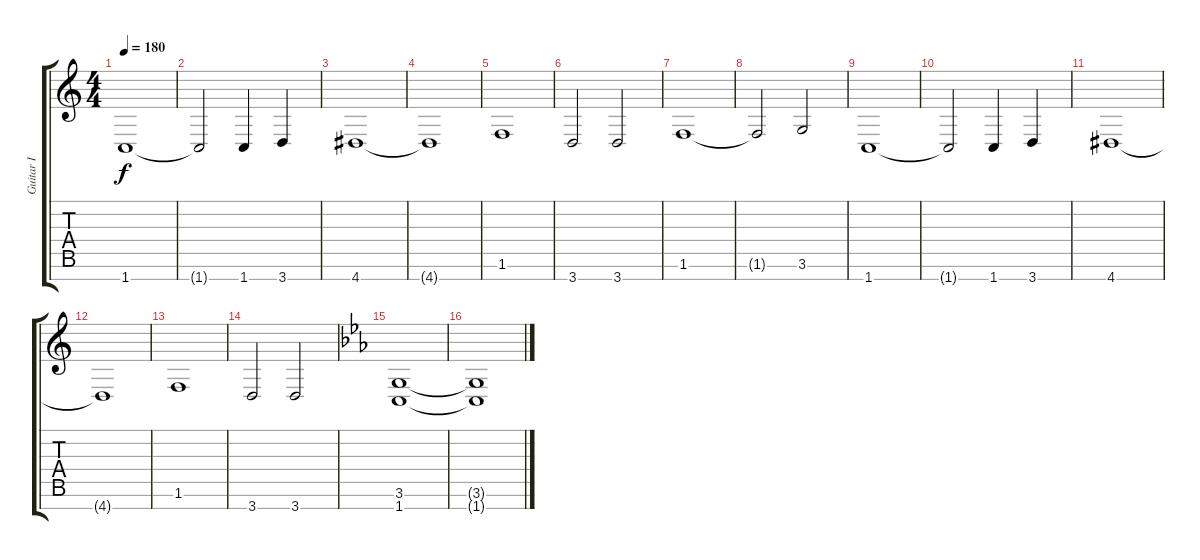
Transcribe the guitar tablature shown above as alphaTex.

\track ("Guitar I" "Guitar I") {instrument distortionguitar}
\staff {score tabs}
\tuning (E4 B3 G3 D3 A2 E2 B1) {hide}
\ts (4 4)
\tempo 180
\clef g2
\ks c
1.7.1{dy f} |
1.7{t}.2 1.7.4 3.7.4 |
4.7.1 |
4.7{t}.1 |
1.6.1 |
3.7.2 3.7.2 |
1.6.1 |
1.6{t}.2 3.6.2 |
1.7.1 |
1.7{t}.2 1.7.4 3.7.4 |
4.7.1 |
4.7{t}.1 |
1.6.1 |
3.7.2 3.7.2 |
\ks cminor
(3.6 1.7).1{volume 8} |
(3.6{t} 1.7{t}).1
